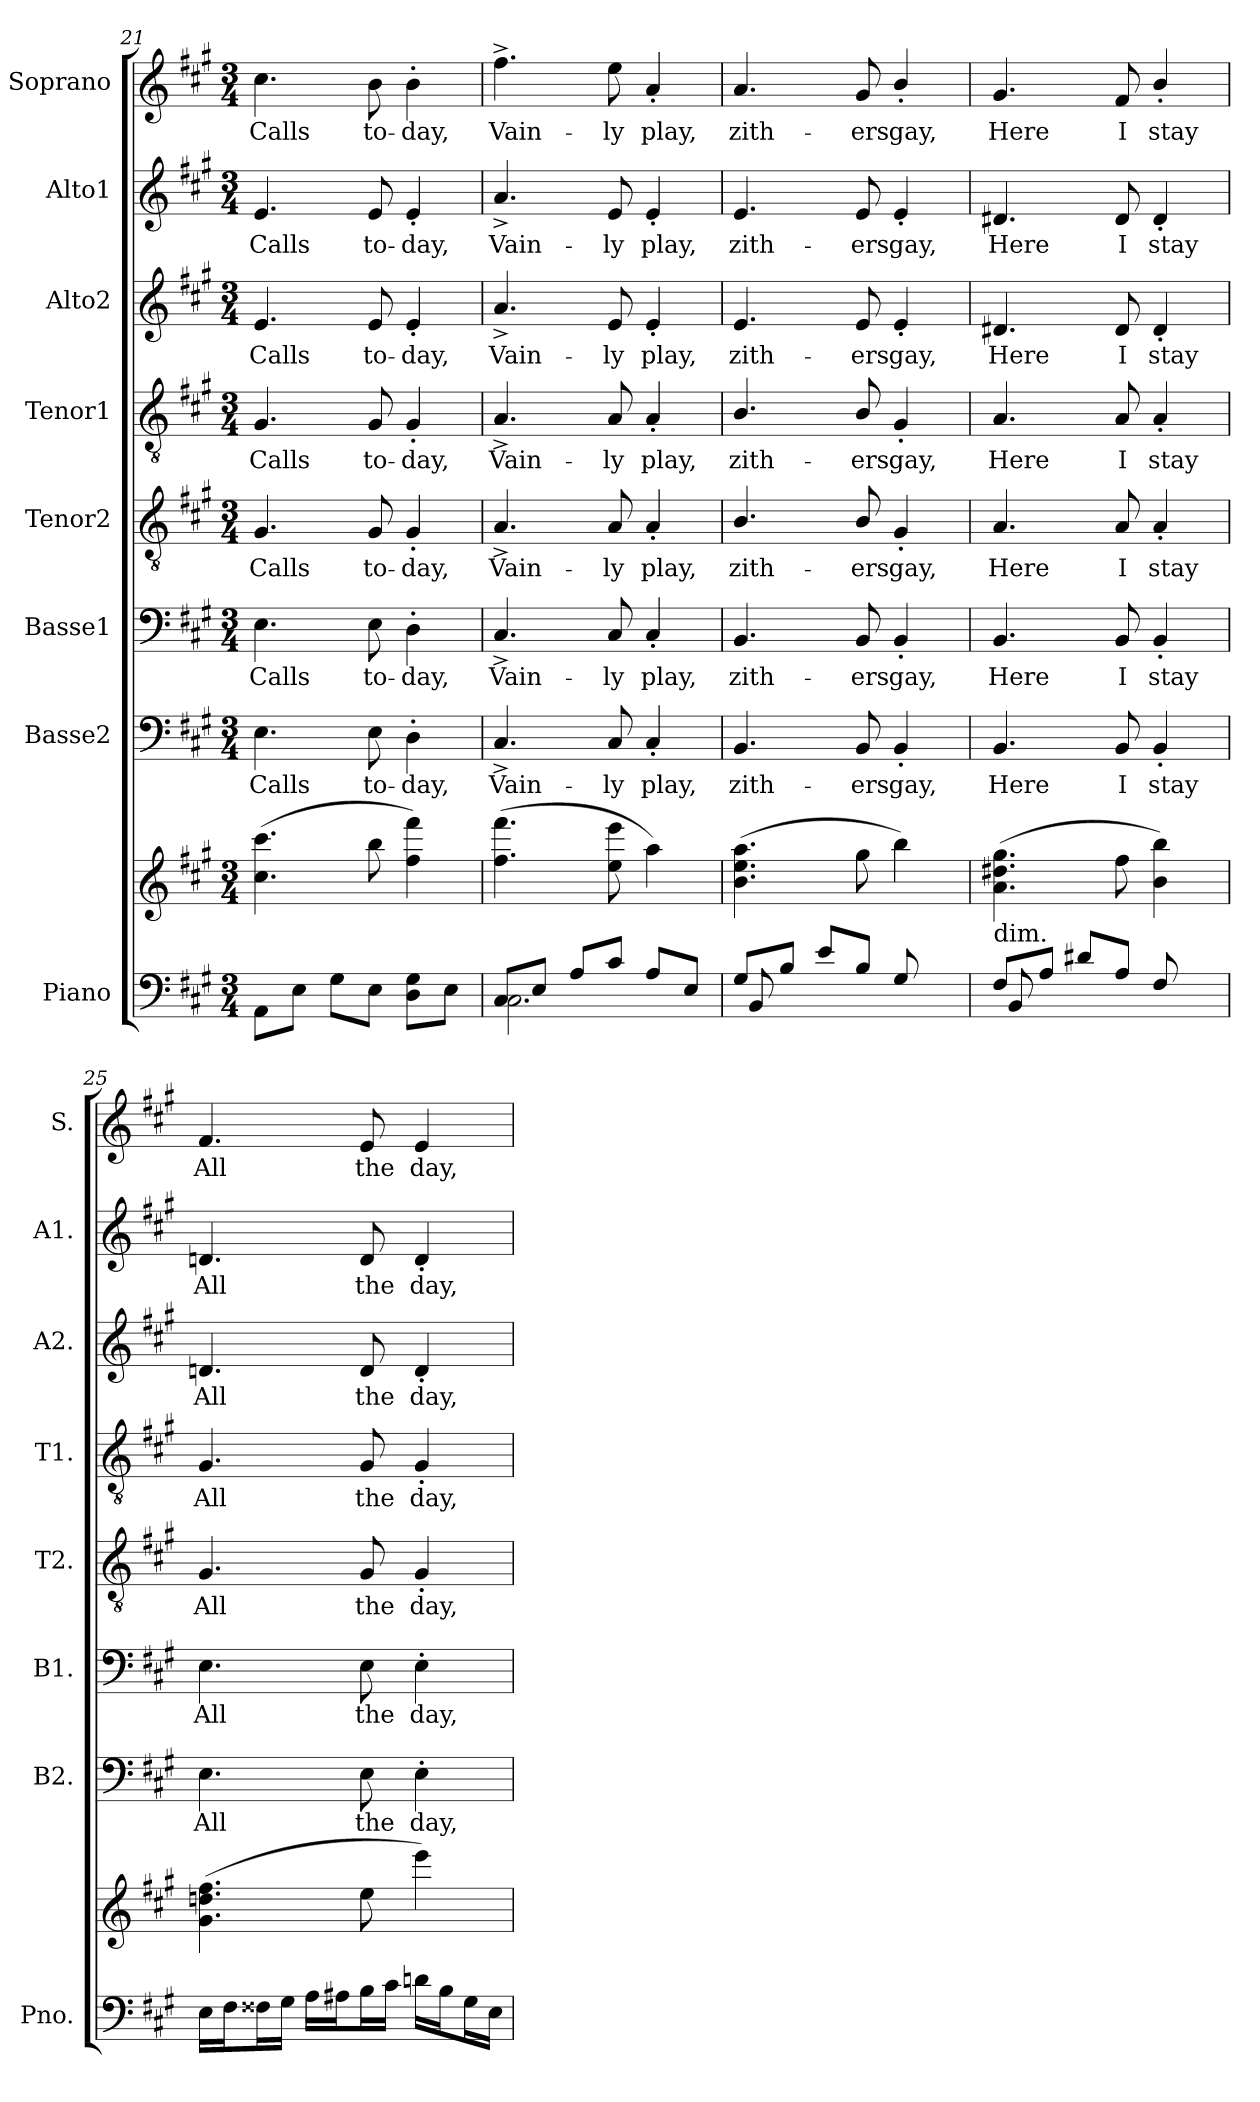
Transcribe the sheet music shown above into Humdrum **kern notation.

**kern	**kern	**kern	**text	**kern	**text	**kern	**text	**kern	**text	**kern	**text	**kern	**text	**kern	**text
*part8	*part8	*part7	*part7	*part6	*part6	*part5	*part5	*part4	*part4	*part3	*part3	*part2	*part2	*part1	*part1
*staff9	*staff8	*staff7	*staff7	*staff6	*staff6	*staff5	*staff5	*staff4	*staff4	*staff3	*staff3	*staff2	*staff2	*staff1	*staff1
*I"Piano	*	*I"Basse2	*	*I"Basse1	*	*I"Tenor2	*	*I"Tenor1	*	*I"Alto2	*	*I"Alto1	*	*I"Soprano	*
*I'Pno.	*	*I'B2.	*	*I'B1.	*	*I'T2.	*	*I'T1.	*	*I'A2.	*	*I'A1.	*	*I'S.	*
*clefF4	*clefG2	*clefF4	*	*clefF4	*	*clefGv2	*	*clefGv2	*	*clefG2	*	*clefG2	*	*clefG2	*
*k[f#c#g#]	*k[f#c#g#]	*k[f#c#g#]	*	*k[f#c#g#]	*	*k[f#c#g#]	*	*k[f#c#g#]	*	*k[f#c#g#]	*	*k[f#c#g#]	*	*k[f#c#g#]	*
*A:	*A:	*A:	*	*A:	*	*A:	*	*A:	*	*A:	*	*A:	*	*A:	*
*M3/4	*M3/4	*M3/4	*	*M3/4	*	*M3/4	*	*M3/4	*	*M3/4	*	*M3/4	*	*M3/4	*
=21	=21	=21	=21	=21	=21	=21	=21	=21	=21	=21	=21	=21	=21	=21	=21
!	!	!	!LO:LY:b	!	!LO:LY:b	!	!LO:LY:b	!	!LO:LY:b	!	!LO:LY:b	!	!LO:LY:b	!	!LO:LY:b
8AA\L	(>4.cc#\ 4.ccc#\	4.E\	Calls	4.E\	Calls	4.G#/	Calls	4.G#/	Calls	4.e/	Calls	4.e/	Calls	4.cc#\	Calls
8E\J	.	.	.	.	.	.	.	.	.	.	.	.	.	.	.
8G#\L	.	.	.	.	.	.	.	.	.	.	.	.	.	.	.
!	!	!	!LO:LY:b	!	!LO:LY:b	!	!LO:LY:b	!	!LO:LY:b	!	!LO:LY:b	!	!LO:LY:b	!	!LO:LY:b
8E\J	8bb\	8E\	to-	8E\	to-	8G#/	to-	8G#/	to-	8e/	to-	8e/	to-	8b\	to-
!	!	!	!LO:LY:b	!	!LO:LY:b	!	!LO:LY:b	!	!LO:LY:b	!	!LO:LY:b	!	!LO:LY:b	!	!LO:LY:b
8D\ 8G#\L	4ff#\ 4fff#\)	4D'>\	-day,	4D'>\	-day,	4G#'</	-day,	4G#'</	-day,	4e'</	-day,	4e'</	-day,	4b'>\	-day,
8E\J	.	.	.	.	.	.	.	.	.	.	.	.	.	.	.
=22	=22	=22	=22	=22	=22	=22	=22	=22	=22	=22	=22	=22	=22	=22	=22
*^	*	*	*	*	*	*	*	*	*	*	*	*	*	*	*
!	!	!	!	!LO:LY:b	!	!LO:LY:b	!	!LO:LY:b	!	!LO:LY:b	!	!LO:LY:b	!	!LO:LY:b	!	!LO:LY:b
8C#/L	2.C#\	(>4.ff#\ 4.fff#\	4.C#^/	Vain-	4.C#^/	Vain-	4.A^/	Vain-	4.A^/	Vain-	4.a^/	Vain-	4.a^/	Vain-	4.ff#^\	Vain-
8E/J	.	.	.	.	.	.	.	.	.	.	.	.	.	.	.	.
8A/L	.	.	.	.	.	.	.	.	.	.	.	.	.	.	.	.
!	!	!	!	!LO:LY:b	!	!LO:LY:b	!	!LO:LY:b	!	!LO:LY:b	!	!LO:LY:b	!	!LO:LY:b	!	!LO:LY:b
8c#/J	.	8ee\ 8eee\	8C#/	-ly	8C#/	-ly	8A/	-ly	8A/	-ly	8e/	-ly	8e/	-ly	8ee\	-ly
!	!	!	!	!LO:LY:b	!	!LO:LY:b	!	!LO:LY:b	!	!LO:LY:b	!	!LO:LY:b	!	!LO:LY:b	!	!LO:LY:b
8A/L	.	4aa\)	4C#'</	play,	4C#'</	play,	4A'</	play,	4A'</	play,	4e'</	play,	4e'</	play,	4a'</	play,
8E/J	.	.	.	.	.	.	.	.	.	.	.	.	.	.	.	.
=23	=23	=23	=23	=23	=23	=23	=23	=23	=23	=23	=23	=23	=23	=23	=23	=23
!	!	!	!	!LO:LY:b	!	!LO:LY:b	!	!LO:LY:b	!	!LO:LY:b	!	!LO:LY:b	!	!LO:LY:b	!	!LO:LY:b
8G#/L	8BB/	(>4.b\ 4.ee\ 4.aa\	4.BB/	zith-	4.BB/	zith-	4.B/	zith-	4.B/	zith-	4.e/	zith-	4.e/	zith-	4.a/	zith-
8B/J	2ryy	.	.	.	.	.	.	.	.	.	.	.	.	.	.	.
8e/L	.	.	.	.	.	.	.	.	.	.	.	.	.	.	.	.
!	!	!	!	!LO:LY:b	!	!LO:LY:b	!	!LO:LY:b	!	!LO:LY:b	!	!LO:LY:b	!	!LO:LY:b	!	!LO:LY:b
8B/J	.	8gg#\	8BB/	-ers	8BB/	-ers	8B/	-ers	8B/	-ers	8e/	-ers	8e/	-ers	8g#/	-ers
!	!	!	!	!LO:LY:b	!	!LO:LY:b	!	!LO:LY:b	!	!LO:LY:b	!	!LO:LY:b	!	!LO:LY:b	!	!LO:LY:b
8G#/	.	4bb\)	4BB'</	gay,	4BB'</	gay,	4G#'</	gay,	4G#'</	gay,	4e'</	gay,	4e'</	gay,	4b'</	gay,
8ryy	8ryy	.	.	.	.	.	.	.	.	.	.	.	.	.	.	.
=24	=24	=24	=24	=24	=24	=24	=24	=24	=24	=24	=24	=24	=24	=24	=24	=24
!LO:TX:a:t=dim.	!	!	!	!	!	!	!	!	!	!	!	!	!	!	!	!
!	!	!	!	!LO:LY:b	!	!LO:LY:b	!	!LO:LY:b	!	!LO:LY:b	!	!LO:LY:b	!	!LO:LY:b	!	!LO:LY:b
8F#/L	8BB/	(>4.a\ 4.dd#X\ 4.gg#\	4.BB/	Here	4.BB/	Here	4.A/	Here	4.A/	Here	4.d#X/	Here	4.d#X/	Here	4.g#/	Here
8A/J	2ryy	.	.	.	.	.	.	.	.	.	.	.	.	.	.	.
8d#X/L	.	.	.	.	.	.	.	.	.	.	.	.	.	.	.	.
!	!	!	!	!LO:LY:b	!	!LO:LY:b	!	!LO:LY:b	!	!LO:LY:b	!	!LO:LY:b	!	!LO:LY:b	!	!LO:LY:b
8A/J	.	8ff#\	8BB/	I	8BB/	I	8A/	I	8A/	I	8d#/	I	8d#/	I	8f#/	I
!	!	!	!	!LO:LY:b	!	!LO:LY:b	!	!LO:LY:b	!	!LO:LY:b	!	!LO:LY:b	!	!LO:LY:b	!	!LO:LY:b
8F#/	.	4b\ 4bb\)	4BB'</	stay	4BB'</	stay	4A'</	stay	4A'</	stay	4d#'</	stay	4d#'</	stay	4b'</	stay
8ryy	8ryy	.	.	.	.	.	.	.	.	.	.	.	.	.	.	.
=25	=25	=25	=25	=25	=25	=25	=25	=25	=25	=25	=25	=25	=25	=25	=25	=25
!	!	!	!	!LO:LY:b	!	!LO:LY:b	!	!LO:LY:b	!	!LO:LY:b	!	!LO:LY:b	!	!LO:LY:b	!	!LO:LY:b
2.ryy	16E\LL	(>4.g#\ 4.ddn\ 4.ff#\	4.E\	All	4.E\	All	4.G#/	All	4.G#/	All	4.dn/	All	4.dn/	All	4.f#/	All
.	16F#\J	.	.	.	.	.	.	.	.	.	.	.	.	.	.	.
.	16F##X\L	.	.	.	.	.	.	.	.	.	.	.	.	.	.	.
.	16G#\JJ	.	.	.	.	.	.	.	.	.	.	.	.	.	.	.
.	16A\LL	.	.	.	.	.	.	.	.	.	.	.	.	.	.	.
.	16A#X\J	.	.	.	.	.	.	.	.	.	.	.	.	.	.	.
!	!	!	!	!LO:LY:b	!	!LO:LY:b	!	!LO:LY:b	!	!LO:LY:b	!	!LO:LY:b	!	!LO:LY:b	!	!LO:LY:b
.	16B\L	8ee\	8E\	the	8E\	the	8G#/	the	8G#/	the	8d/	the	8d/	the	8e/	the
.	16c#\JJ	.	.	.	.	.	.	.	.	.	.	.	.	.	.	.
!	!	!	!	!LO:LY:b	!	!LO:LY:b	!	!LO:LY:b	!	!LO:LY:b	!	!LO:LY:b	!	!LO:LY:b	!	!LO:LY:b
.	16dn\LL	4eee\)	4E'>\	day,	4E'>\	day,	4G#'</	day,	4G#'</	day,	4d'</	day,	4d'</	day,	4e/	day,
.	16B\J	.	.	.	.	.	.	.	.	.	.	.	.	.	.	.
.	16G#\L	.	.	.	.	.	.	.	.	.	.	.	.	.	.	.
.	16E\JJ	.	.	.	.	.	.	.	.	.	.	.	.	.	.	.
*v	*v	*	*	*	*	*	*	*	*	*	*	*	*	*	*	*
=	=	=	=	=	=	=	=	=	=	=	=	=	=	=	=
*-	*-	*-	*-	*-	*-	*-	*-	*-	*-	*-	*-	*-	*-	*-	*-
